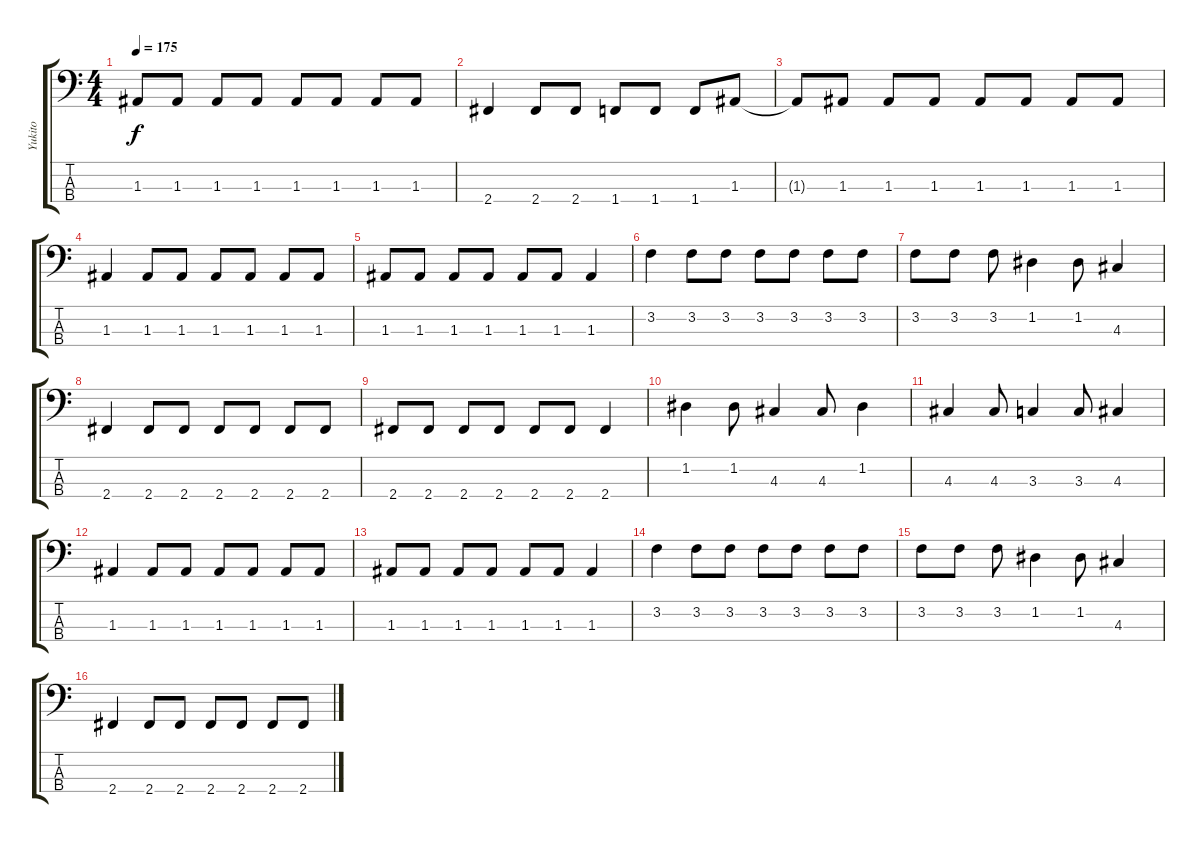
\track ("Yukito" "Yukito") {instrument electricbasspick}
\staff {score tabs}
\tuning (G2 D2 A1 E1) {hide}
\ts (4 4)
\tempo 175
\clef f4
\ks c
1.3{t}.8{dy f} 1.3.8 1.3.8 1.3.8 1.3.8 1.3.8 1.3.8 1.3.8 |
2.4.4 2.4.8 2.4.8 1.4.8 1.4.8 1.4.8 1.3.8 |
1.3{t}.8 1.3.8 1.3.8 1.3.8 1.3.8 1.3.8 1.3.8 1.3.8 |
1.3.4 1.3.8 1.3.8 1.3.8 1.3.8 1.3.8 1.3.8 |
1.3.8 1.3.8 1.3.8 1.3.8 1.3.8 1.3.8 1.3.4 |
3.2.4 3.2.8 3.2.8 3.2.8 3.2.8 3.2.8 3.2.8 |
3.2.8 3.2.8 3.2.8 1.2.4 1.2.8 4.3.4 |
2.4.4 2.4.8 2.4.8 2.4.8 2.4.8 2.4.8 2.4.8 |
2.4.8 2.4.8 2.4.8 2.4.8 2.4.8 2.4.8 2.4.4 |
1.2.4 1.2.8 4.3.4 4.3.8 1.2.4 |
4.3.4 4.3.8 3.3.4 3.3.8 4.3.4 |
1.3.4 1.3.8 1.3.8 1.3.8 1.3.8 1.3.8 1.3.8 |
1.3.8 1.3.8 1.3.8 1.3.8 1.3.8 1.3.8 1.3.4 |
3.2.4 3.2.8 3.2.8 3.2.8 3.2.8 3.2.8 3.2.8 |
3.2.8 3.2.8 3.2.8 1.2.4 1.2.8 4.3.4 |
2.4.4 2.4.8 2.4.8 2.4.8 2.4.8 2.4.8 2.4.8
